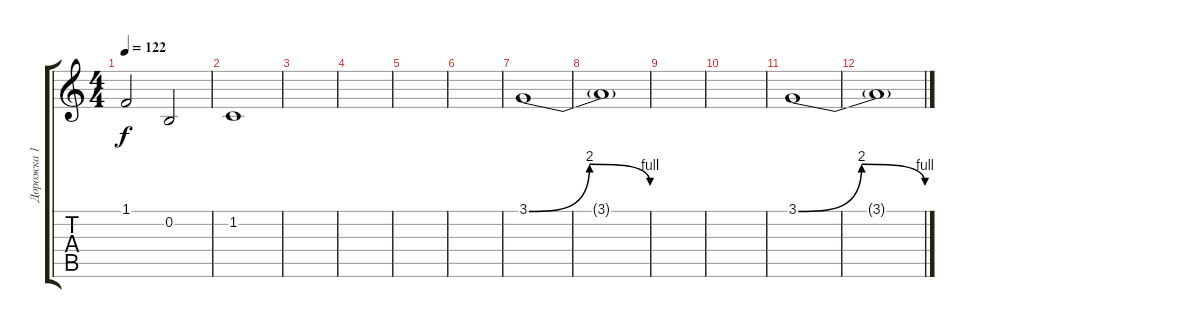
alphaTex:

\track ("Дорожка 1" "Дорожка 1") {instrument clarinet}
\staff {score tabs}
\tuning (E4 B3 G3 D3 A2 E2) {hide}
\ts (4 4)
\tempo 122
\clef g2
\ks c
1.1.2{dy f} 0.2.2 |
1.2.1 |
|
|
|
|
3.1{be (bendrelease 0 0 31 8 31 8 60 4)}.1{volume 5} |
3.1{t}.1 |
|
|
3.1{be (bendrelease 0 0 31 8 31 8 60 4)}.1{volume 5} |
3.1{t}.1
